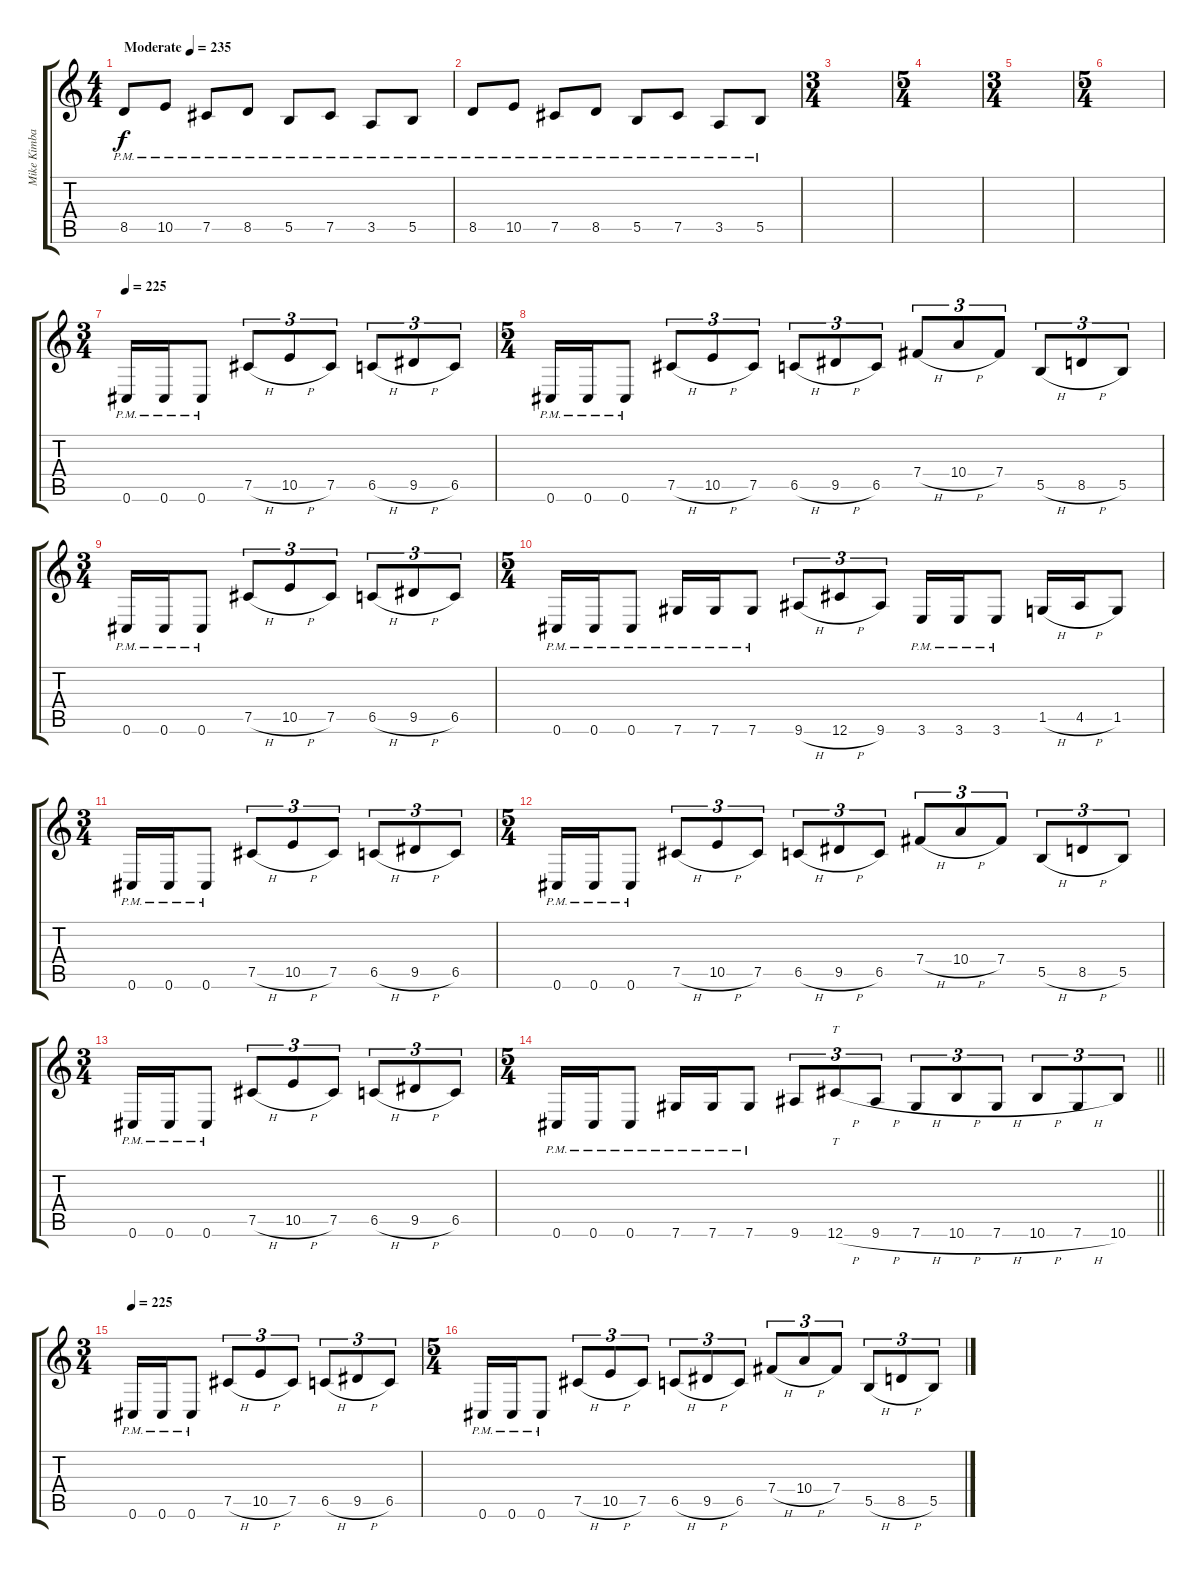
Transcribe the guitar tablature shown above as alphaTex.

\track ("Mike Kimball" "Mike Kimba") {instrument distortionguitar}
\staff {score tabs}
\tuning (Db4 Ab3 E3 B2 Gb2 Db2) {hide}
\ts (4 4)
\tempo (235 "Moderate")
\clef g2
\ks c
8.5{pm}.8{dy f instrument distortionguitar} 10.5{pm}.8 7.5{pm}.8 8.5{pm}.8 5.5{pm}.8 7.5{pm}.8 3.5{pm}.8 5.5{pm}.8 |
8.5{pm}.8 10.5{pm}.8 7.5{pm}.8 8.5{pm}.8 5.5{pm}.8 7.5{pm}.8 3.5{pm}.8 5.5{pm}.8 |
\ts (3 4)
|
\ts (5 4)
|
\ts (3 4)
|
\ts (5 4)
|
\ts (3 4)
\tempo 225
0.6{pm}.16 0.6{pm}.16 0.6{pm}.8 7.5{h}.8{tu (3 2)} 10.5{h}.8{tu (3 2)} 7.5.8{tu (3 2)} 6.5{h}.8{tu (3 2)} 9.5{h}.8{tu (3 2)} 6.5.8{tu (3 2)} |
\ts (5 4)
0.6{pm}.16 0.6{pm}.16 0.6{pm}.8 7.5{h}.8{tu (3 2)} 10.5{h}.8{tu (3 2)} 7.5.8{tu (3 2)} 6.5{h}.8{tu (3 2)} 9.5{h}.8{tu (3 2)} 6.5.8{tu (3 2)} 7.4{h}.8{tu (3 2)} 10.4{h}.8{tu (3 2)} 7.4.8{tu (3 2)} 5.5{h}.8{tu (3 2)} 8.5{h}.8{tu (3 2)} 5.5.8{tu (3 2)} |
\ts (3 4)
0.6{pm}.16 0.6{pm}.16 0.6{pm}.8 7.5{h}.8{tu (3 2)} 10.5{h}.8{tu (3 2)} 7.5.8{tu (3 2)} 6.5{h}.8{tu (3 2)} 9.5{h}.8{tu (3 2)} 6.5.8{tu (3 2)} |
\ts (5 4)
0.6{pm}.16 0.6{pm}.16 0.6{pm}.8 7.6{pm}.16 7.6{pm}.16 7.6{pm}.8 9.6{h}.8{tu (3 2)} 12.6{h}.8{tu (3 2)} 9.6.8{tu (3 2)} 3.6{pm}.16 3.6{pm}.16 3.6{pm}.8 1.5{h}.16 4.5{h}.16 1.5.8 |
\ts (3 4)
0.6{pm}.16 0.6{pm}.16 0.6{pm}.8 7.5{h}.8{tu (3 2)} 10.5{h}.8{tu (3 2)} 7.5.8{tu (3 2)} 6.5{h}.8{tu (3 2)} 9.5{h}.8{tu (3 2)} 6.5.8{tu (3 2)} |
\ts (5 4)
0.6{pm}.16 0.6{pm}.16 0.6{pm}.8 7.5{h}.8{tu (3 2)} 10.5{h}.8{tu (3 2)} 7.5.8{tu (3 2)} 6.5{h}.8{tu (3 2)} 9.5{h}.8{tu (3 2)} 6.5.8{tu (3 2)} 7.4{h}.8{tu (3 2)} 10.4{h}.8{tu (3 2)} 7.4.8{tu (3 2)} 5.5{h}.8{tu (3 2)} 8.5{h}.8{tu (3 2)} 5.5.8{tu (3 2)} |
\ts (3 4)
0.6{pm}.16 0.6{pm}.16 0.6{pm}.8 7.5{h}.8{tu (3 2)} 10.5{h}.8{tu (3 2)} 7.5.8{tu (3 2)} 6.5{h}.8{tu (3 2)} 9.5{h}.8{tu (3 2)} 6.5.8{tu (3 2)} |
\ts (5 4)
\barLineRight lightlight
0.6{pm}.16 0.6{pm}.16 0.6{pm}.8 7.6{pm}.16 7.6{pm}.16 7.6{pm}.8 9.6.8{tu (3 2)} 12.6{h}.8{tt tu (3 2)} 9.6{h}.8{tu (3 2)} 7.6{h}.8{tu (3 2)} 10.6{h}.8{tu (3 2)} 7.6{h}.8{tu (3 2)} 10.6{h}.8{tu (3 2)} 7.6{h}.8{tu (3 2)} 10.6.8{tu (3 2)} |
\ts (3 4)
\tempo 225
0.6{pm}.16 0.6{pm}.16 0.6{pm}.8 7.5{h}.8{tu (3 2)} 10.5{h}.8{tu (3 2)} 7.5.8{tu (3 2)} 6.5{h}.8{tu (3 2)} 9.5{h}.8{tu (3 2)} 6.5.8{tu (3 2)} |
\ts (5 4)
0.6{pm}.16 0.6{pm}.16 0.6{pm}.8 7.5{h}.8{tu (3 2)} 10.5{h}.8{tu (3 2)} 7.5.8{tu (3 2)} 6.5{h}.8{tu (3 2)} 9.5{h}.8{tu (3 2)} 6.5.8{tu (3 2)} 7.4{h}.8{tu (3 2)} 10.4{h}.8{tu (3 2)} 7.4.8{tu (3 2)} 5.5{h}.8{tu (3 2)} 8.5{h}.8{tu (3 2)} 5.5.8{tu (3 2)}
